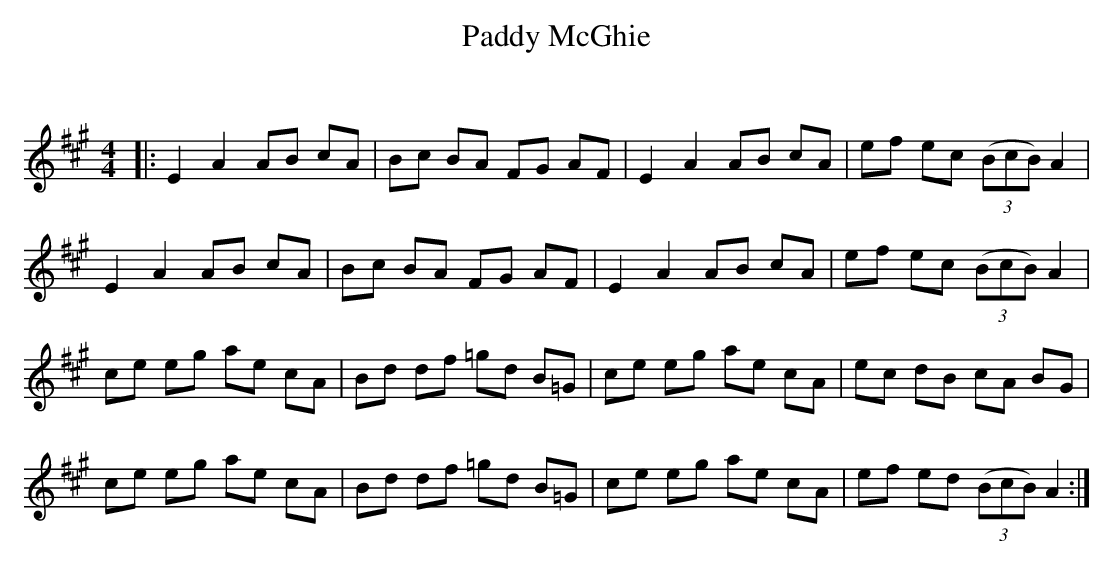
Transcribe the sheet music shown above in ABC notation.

X:1
T: Paddy McGhie
C:
Q: 232
K:A
M:4/4
L:1/8
|:E2 A2 AB cA|Bc BA FG AF|E2 A2 AB cA|ef ec ((3BcB) A2|
E2 A2 AB cA|Bc BA FG AF|E2 A2 AB cA|ef ec ((3BcB) A2|
ce eg ae cA|Bd df =gd B=G|ce eg ae cA|ec dB cA BG|
ce eg ae cA|Bd df =gd B=G|ce eg ae cA|ef ed ((3BcB) A2:|
